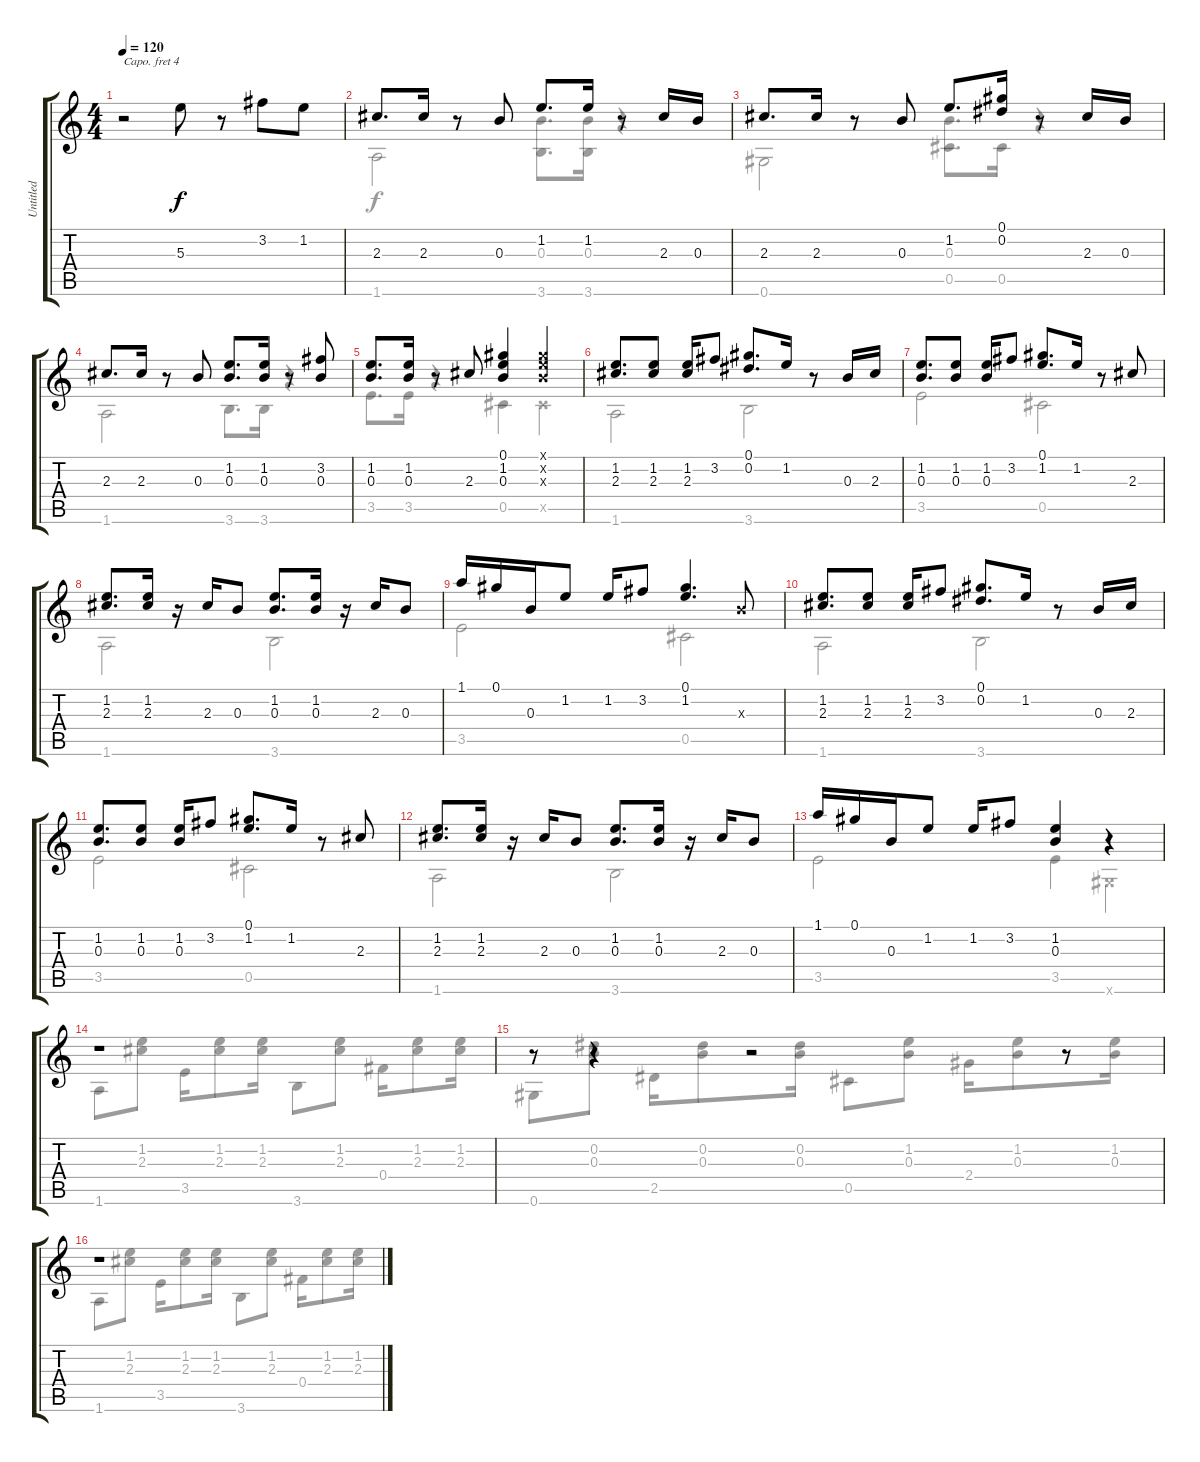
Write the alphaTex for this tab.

\track ("Untitled" "Untitled") {instrument acousticguitarnylon}
\staff {score tabs}
\capo 4
\tuning (E4 B3 G3 D3 A2 E2) {hide}
\voice
\ts (4 4)
\tempo 120
\clef g2
\ks c
r.2{dy f instrument acousticguitarnylon} 5.3.8 r.8 3.2.8 1.2.8 |
2.3.8{d} 2.3.16 r.8 0.3.8 1.2.8{d} 1.2.16 r.8 2.3.16 0.3.16 |
2.3.8{d} 2.3.16 r.8 0.3.8 1.2.8{d} (0.1 0.2).16 r.8 2.3.16 0.3.16 |
2.3.8{d} 2.3.16 r.8 0.3.8 (1.2 0.3).8{d} (1.2 0.3).16 r.8 (3.2 0.3).8 |
(1.2 0.3).8{d} (1.2 0.3).16 r.8 2.3.8 (0.1 1.2 0.3).4 (0.1{x} 1.2{x} 0.3{x}).4 |
(1.2 2.3).8{d} (1.2 2.3).8 (1.2 2.3).16 3.2.8 (0.1 0.2).8{d} 1.2.16 r.8 0.3.16 2.3.16 |
(1.2 0.3).8{d} (1.2 0.3).8 (1.2 0.3).16 3.2.8 (0.1 1.2).8{d} 1.2.16 r.8 2.3.8 |
(1.2 2.3).8{d} (1.2 2.3).16 r.16 2.3.16 0.3.8 (1.2 0.3).8{d} (1.2 0.3).16 r.16 2.3.16 0.3.8 |
1.1.16 0.1.16 0.3.16 1.2.8 1.2.16 3.2.8 (0.1 1.2).4{d} 0.3{x}.8 |
(1.2 2.3).8{d} (1.2 2.3).8 (1.2 2.3).16 3.2.8 (0.1 0.2).8{d} 1.2.16 r.8 0.3.16 2.3.16 |
(1.2 0.3).8{d} (1.2 0.3).8 (1.2 0.3).16 3.2.8 (0.1 1.2).8{d} 1.2.16 r.8 2.3.8 |
(1.2 2.3).8{d} (1.2 2.3).16 r.16 2.3.16 0.3.8 (1.2 0.3).8{d} (1.2 0.3).16 r.16 2.3.16 0.3.8 |
1.1.16 0.1.16 0.3.16 1.2.8 1.2.16 3.2.8 (1.2 0.3).4 r.4 |
r.1 |
r.8 r.4 r.2 r.8 |
r.1
\voice
\clef g2
\ottava regular
\simile none
\ks c
|
1.6.2 (0.3 3.6).8{d} (0.3 3.6).16 r.4 |
0.6.2 (0.3 0.5).8{d} 0.5.16 r.4 |
1.6.2 3.6.8{d} 3.6.16 r.4 |
3.5.8{d} 3.5.16 r.4 0.5.4 0.5{x}.4 |
1.6.2 3.6.2 |
3.5.2 0.5.2 |
1.6.2 3.6.2 |
3.5.2 0.5.2 |
1.6.2 3.6.2 |
3.5.2 0.5.2 |
1.6.2 3.6.2 |
3.5.2 3.5.4 0.6{x}.4 |
1.6.8 (1.2 2.3).8 3.5.16 (1.2 2.3).8 (1.2 2.3).16 3.6.8 (1.2 2.3).8 0.4.16 (1.2 2.3).8 (1.2 2.3).16 |
0.6.8 (0.2 0.3).8 2.5.16 (0.2 0.3).8 (0.2 0.3).16 0.5.8 (1.2 0.3).8 2.4.16 (1.2 0.3).8 (1.2 0.3).16 |
1.6.8 (1.2 2.3).8 3.5.16 (1.2 2.3).8 (1.2 2.3).16 3.6.8 (1.2 2.3).8 0.4.16 (1.2 2.3).8 (1.2 2.3).16
